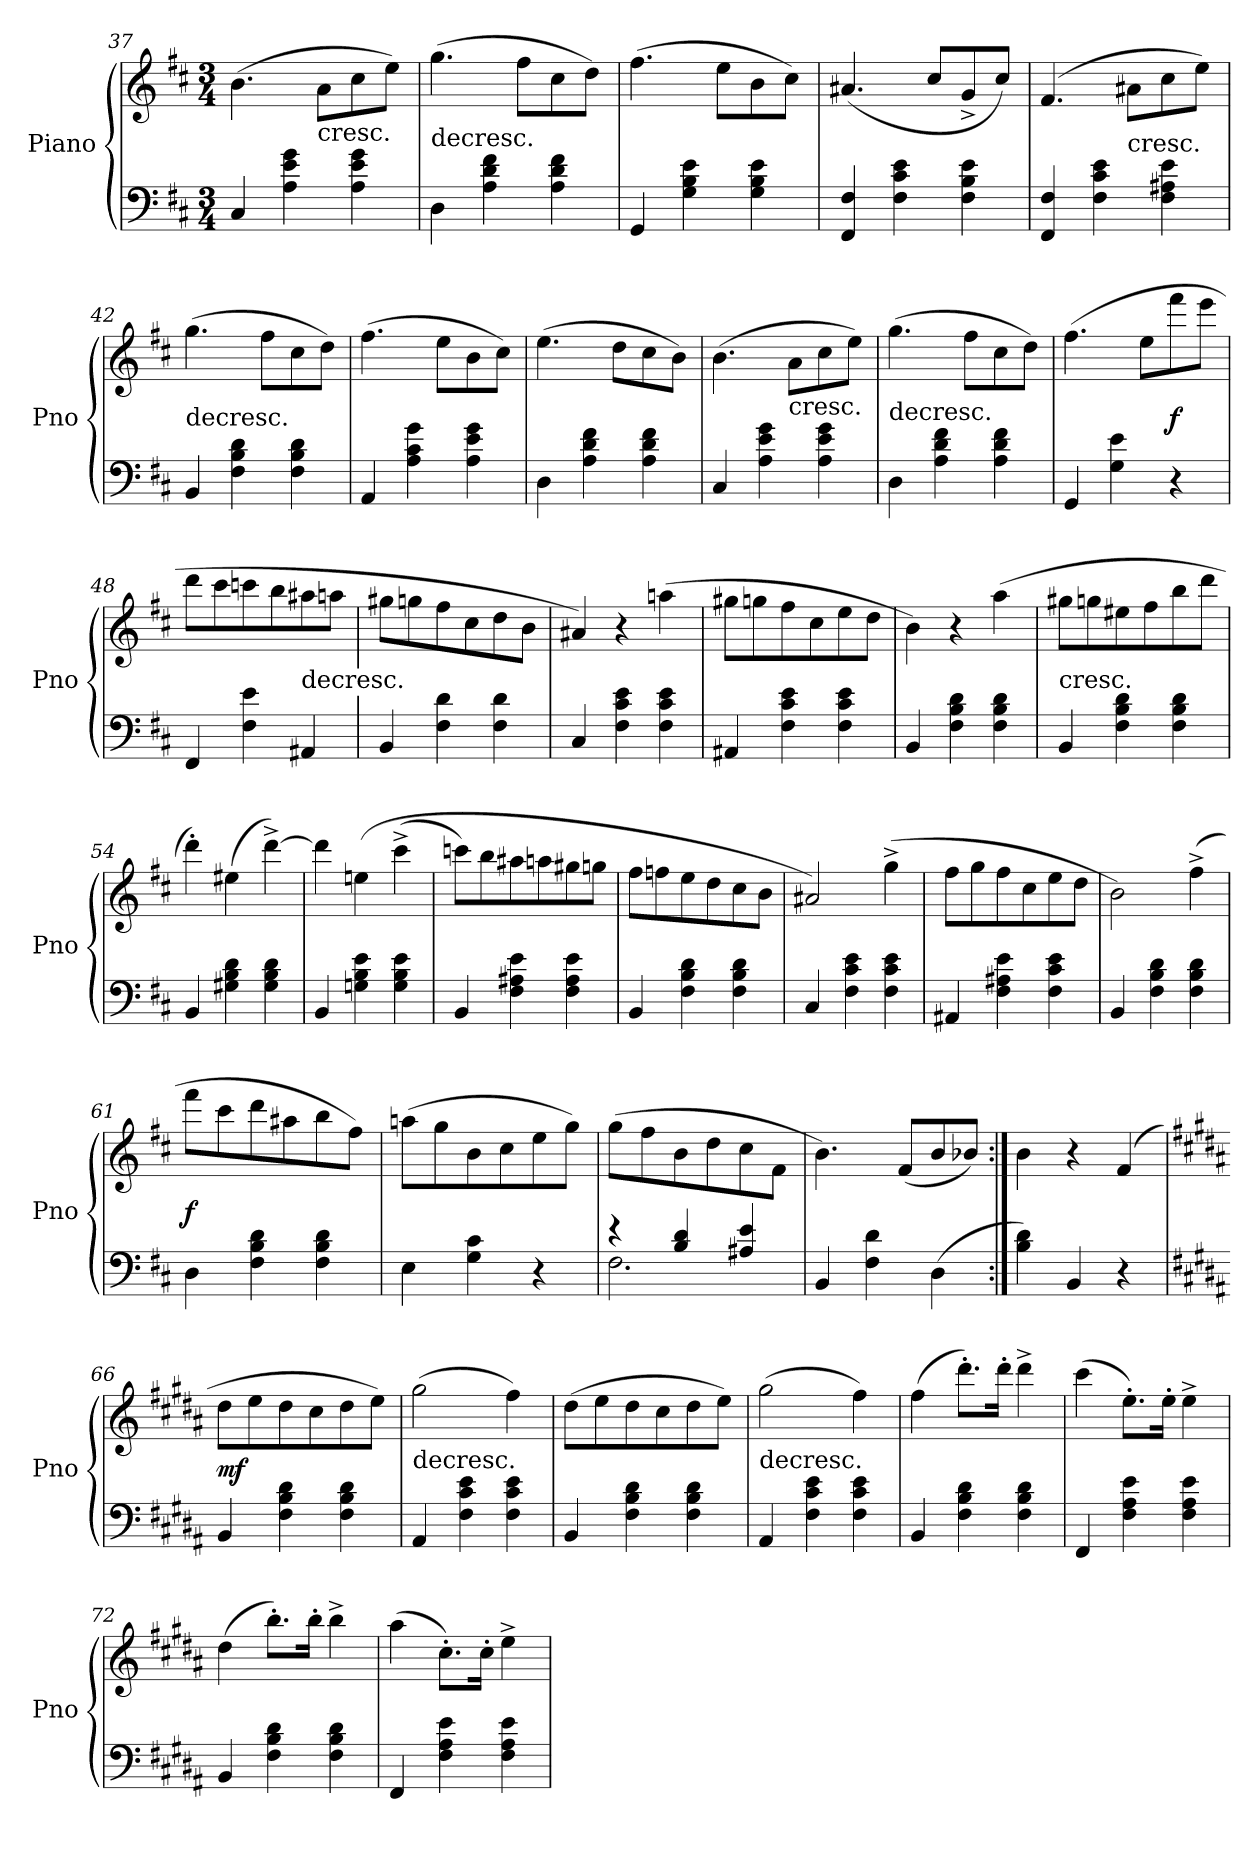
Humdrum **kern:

**kern	**kern	**dynam
*part1	*part1	*part1
*staff2	*staff1	*staff1/2
*I"Piano	*	*
*I'Pno	*	*
*clefF4	*clefG2	*
*k[f#c#]	*k[f#c#]	*
*M3/4	*M3/4	*
=37	=37	=37
4C#/	(4.b\	.
4A\ 4e\ 4g\	.	.
!	!LO:TX:c:t=cresc.	!
.	8a\L	.
4A\ 4e\ 4g\	8cc#\	.
.	8ee\J)	.
=38	=38	=38
!	!LO:TX:c:t=decresc.	!
4D\	(4.gg\	.
4A\ 4d\ 4f#\	.	.
.	8ff#\L	.
4A\ 4d\ 4f#\	8cc#\	.
.	8dd\J)	.
=39	=39	=39
4GG/	(4.ff#\	.
4G\ 4B\ 4e\	.	.
.	8ee\L	.
4G\ 4B\ 4e\	8b\	.
.	8cc#\J)	.
=40	=40	=40
4FF#/ 4F#/	(4.a#X/	.
4F#\ 4c#\ 4e\	.	.
.	8cc#/L	.
4F#\ 4B\ 4e\	8g^/	.
.	8cc#/J)	.
=41	=41	=41
4FF#/ 4F#/	(4.f#/	.
4F#\ 4c#\ 4e\	.	.
!	!LO:TX:c:t=cresc.	!
.	8a#X\L	.
4F#\ 4A#X\ 4e\	8cc#\	.
.	8ee\J)	.
=42	=42	=42
!	!LO:TX:c:t=decresc.	!
4BB/	(4.gg\	.
4F#\ 4B\ 4d\	.	.
.	8ff#\L	.
4F#\ 4B\ 4d\	8cc#\	.
.	8dd\J)	.
=43	=43	=43
4AA/	(4.ff#\	.
4A\ 4c#\ 4g\	.	.
.	8ee\L	.
4A\ 4e\ 4g\	8b\	.
.	8cc#\J)	.
=44	=44	=44
4D\	(4.ee\	.
4A\ 4d\ 4f#\	.	.
.	8dd\L	.
4A\ 4d\ 4f#\	8cc#\	.
.	8b\J)	.
=45	=45	=45
4C#/	(4.b\	.
4A\ 4e\ 4g\	.	.
!	!LO:TX:c:t=cresc.	!
.	8a\L	.
4A\ 4e\ 4g\	8cc#\	.
.	8ee\J)	.
=46	=46	=46
!	!LO:TX:c:t=decresc.	!
4D\	(4.gg\	.
4A\ 4d\ 4f#\	.	.
.	8ff#\L	.
4A\ 4d\ 4f#\	8cc#\	.
.	8dd\J)	.
=47	=47	=47
4GG/	(4.ff#\	.
4G\ 4e\	.	.
.	8ee\L	.
4r	8fff#\	f
.	8eee\J	.
=48	=48	=48
4FF#/	8ddd\L	.
.	8ccc#\	.
4F#\ 4e\	8cccn\	.
.	8bb\	.
!	!LO:TX:c:t=decresc.	!
4AA#X/	8aa#X\	.
.	8aan\J	.
=49	=49	=49
4BB/	8gg#X\L	.
.	8ggn\	.
4F#\ 4d\	8ff#\	.
.	8cc#\	.
4F#\ 4d\	8dd\	.
.	8b\J	.
=50	=50	=50
4C#/	4a#X/)	.
4F#\ 4c#\ 4e\	4r	.
4F#\ 4c#\ 4e\	(4aan\	.
=51	=51	=51
4AA#X/	8gg#X\L	.
.	8ggn\	.
4F#\ 4c#\ 4e\	8ff#\	.
.	8cc#\	.
4F#\ 4c#\ 4e\	8ee\	.
.	8dd\J	.
=52	=52	=52
4BB/	4b\)	.
4F#\ 4B\ 4d\	4r	.
4F#\ 4B\ 4d\	(4aa\	.
=53	=53	=53
!	!LO:TX:c:t=cresc.	!
4BB/	8gg#X\L	.
.	8ggn\	.
4F#\ 4B\ 4d\	8ee#X\	.
.	8ff#\	.
4F#\ 4B\ 4d\	8bb\	.
.	8ddd\J	.
=54	=54	=54
4BB/	4ddd'\)	.
4G#X\ 4B\ 4d\	(4ee#X\	.
4G#\ 4B\ 4d\	[4ddd^\)	.
=55	=55	=55
4BB/	4ddd\]	.
4Gn\ 4B\ 4e\	(4een\	.
4G\ 4B\ 4e\	(4ccc#^\	.
=56	=56	=56
4BB/	8cccn\L)	.
.	8bb\	.
4F#\ 4A#X\ 4e\	8aa#X\	.
.	8aan\	.
4F#\ 4A#\ 4e\	8gg#X\	.
.	8ggn\J	.
=57	=57	=57
4BB/	8ff#\L	.
.	8ffn\	.
4F#\ 4B\ 4d\	8ee\	.
.	8dd\	.
4F#\ 4B\ 4d\	8cc#\	.
.	8b\J	.
=58	=58	=58
4C#/	2a#X/)	.
4F#\ 4c#\ 4e\	.	.
4F#\ 4c#\ 4e\	(4gg^\	.
=59	=59	=59
4AA#X/	8ff#\L	.
.	8gg\	.
4F#\ 4A#X\ 4e\	8ff#\	.
.	8cc#\	.
4F#\ 4c#\ 4e\	8ee\	.
.	8dd\J	.
=60	=60	=60
4BB/	2b\)	.
4F#\ 4B\ 4d\	.	.
4F#\ 4B\ 4d\	(4ff#^\	.
=61	=61	=61
4D\	8fff#\L	f
.	8ccc#\	.
4F#\ 4B\ 4d\	8ddd\	.
.	8aa#X\	.
4F#\ 4B\ 4d\	8bb\	.
.	8ff#\J)	.
=62	=62	=62
4E\	(8aan\L	.
.	8gg\	.
4G\ 4c#\	8b\	.
.	8cc#\	.
4r	8ee\	.
.	8gg\J)	.
=63	=63	=63
*^	*	*
4r	2.F#\	(8gg\L	.
.	.	8ff#\	.
4B/ 4d/	.	8b\	.
.	.	8dd\	.
4A#X/ 4e/	.	8cc#\	.
.	.	8f#\J	.
*v	*v	*	*
=64	=64	=64
4BB/	4.b\)	.
4F#\ 4d\	.	.
.	(8f#/L	.
(4D\	8b/	.
.	8b-X/J)	.
=65:|!	=65:|!	=65:|!
4B\ 4d\)	4b\	.
4BB/	4r	.
4r	(4f#/	.
=66	=66	=66
*k[f#c#g#d#a#]	*k[f#c#g#d#a#]	*
4BB/	8dd#\L	mf
.	8ee\	.
4F#\ 4B\ 4d#\	8dd#\	.
.	8cc#\	.
4F#\ 4B\ 4d#\	8dd#\	.
.	8ee\J)	.
=67	=67	=67
!	!LO:TX:c:t=decresc.	!
4AA#/	(2gg#\	.
4F#\ 4c#\ 4e\	.	.
4F#\ 4c#\ 4e\	4ff#\)	.
=68	=68	=68
4BB/	(8dd#\L	.
.	8ee\	.
4F#\ 4B\ 4d#\	8dd#\	.
.	8cc#\	.
4F#\ 4B\ 4d#\	8dd#\	.
.	8ee\J)	.
=69	=69	=69
!	!LO:TX:c:t=decresc.	!
4AA#/	(2gg#\	.
4F#\ 4c#\ 4e\	.	.
4F#\ 4c#\ 4e\	4ff#\)	.
=70	=70	=70
4BB/	(4ff#\	.
4F#\ 4B\ 4d#\	8.ddd#'\L)	.
.	16ddd#'\Jk	.
4F#\ 4B\ 4d#\	4ddd#^\	.
=71	=71	=71
4FF#/	(4ccc#\	.
4F#\ 4A#\ 4e\	8.ee'\L)	.
.	16ee'\Jk	.
4F#\ 4A#\ 4e\	4ee^\	.
=72	=72	=72
4BB/	(4dd#\	.
4F#\ 4B\ 4d#\	8.bb'\L)	.
.	16bb'\Jk	.
4F#\ 4B\ 4d#\	4bb^\	.
=73	=73	=73
4FF#/	(4aa#\	.
4F#\ 4A#\ 4e\	8.cc#'\L)	.
.	16cc#'\Jk	.
4F#\ 4A#\ 4e\	4ee^\	.
=	=	=
*-	*-	*-
